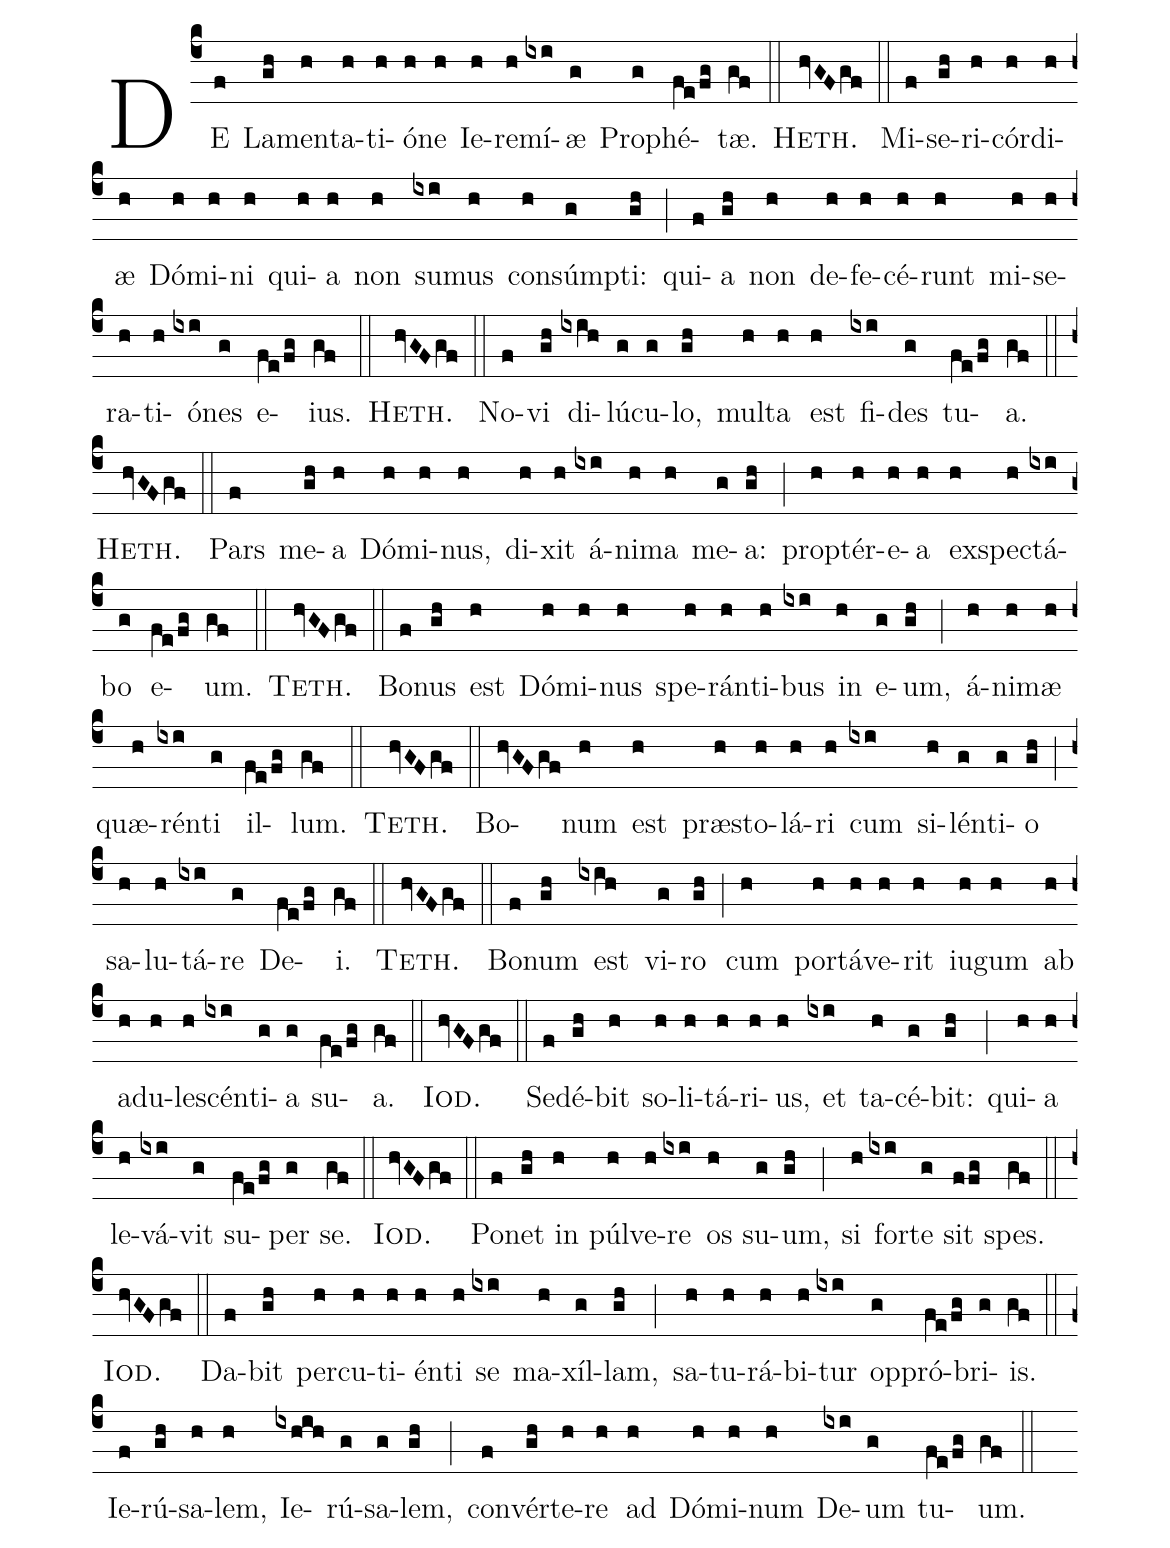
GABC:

%%
(c4)
DE(f) La(gh)men(h)ta(h)ti(h)ó(h)ne(h) Ie(h)re(h)mí(ixi)æ(g) Pro(g)phé(fe/fg)tæ.(gf) (::)
<sc>Heth.</sc>(hvGFgf) (::)
Mi(f)se(gh)ri(h)cór(h)di(h)æ(h) Dó(h)mi(h)ni(h) qui(h)a(h) non(h) su(ixi)mus(h) con(h)súmp(g)ti:(gh) (;)
qui(f)a(gh) non(h) de(h)fe(h)cé(h)runt(h) mi(h)se(h)ra(h)ti(h)ó(ixi)nes(g) e(fe/fg)ius.(gf) (::)
<sc>Heth.</sc>(hvGFgf) (::)
No(f)vi(gh) di(ixih)lú(g)cu(g)lo,(gh) mul(h)ta(h) est(h) fi(ixi)des(g) tu(fe/fg)a.(gf) (::)
<sc>Heth.</sc>(hvGFgf) (::)
Pars(f) me(gh)a(h) Dó(h)mi(h)nus,(h) di(h)xit(h) á(ixi)ni(h)ma(h) me(g)a:(gh) (;)
prop(h)tér(h)e(h)a(h) ex(h)spec(h)tá(ixi)bo(g) e(fe/fg)um.(gf) (::)
<sc>Teth.</sc>(hvGFgf) (::)
Bo(f)nus(gh) est(h) Dó(h)mi(h)nus(h) spe(h)rán(h)ti(h)bus(ixi) in(h) e(g)um,(gh) (;)
á(h)ni(h)mæ(h) quæ(h)rén(ixi)ti(g) il(fe/fg)lum.(gf) (::)
<sc>Teth.</sc>(hvGFgf) (::)
Bo(hvGFgf)num(h) est(h) præ(h)sto(h)lá(h)ri(h) cum(ixi) si(h)lén(g)ti(g)o(gh) (;)
sa(h)lu(h)tá(ixi)re(g) De(fe/fg)i.(gf) (::)
<sc>Teth.</sc>(hvGFgf) (::)
Bo(f)num(gh) est(ixih) vi(g)ro(gh) (;)
cum(h) por(h)tá(h)ve(h)rit(h) iu(h)gum(h) ab(h) ad(h)u(h)le(h)scén(ixi)ti(g)a(g) su(fe/fg)a.(gf) (::)
<sc>Iod.</sc>(hvGFgf) (::)
Se(f)dé(gh)bit(h) so(h)li(h)tá(h)ri(h)us,(h) et(ixi) ta(h)cé(g)bit:(gh) (;)
qui(h)a(h) le(h)vá(ixi)vit(g) su(fe/fg)per(g) se.(gf) (::)
<sc>Iod.</sc>(hvGFgf) (::)
Po(f)net(gh) in(h) púl(h)ve(h)re(ixi) os(h) su(g)um,(gh) (;)
si(h) for(ixi)te(g) sit(f/fg) spes.(gf) (::)
<sc>Iod.</sc>(hvGFgf) (::)
Da(f)bit(gh) per(h)cu(h)ti(h)én(h)ti(h) se(ixi) ma(h)xíl(g)lam,(gh) (;)
sa(h)tu(h)rá(h)bi(h)tur(ixi) op(g)pró(fe/fg)bri(g)is.(gf) (::)
Ie(f)rú(gh)sa(h)lem,(h) Ie(ixhih)rú(g)sa(g)lem,(gh) (;)
con(f)vér(gh)te(h)re(h) ad(h) Dó(h)mi(h)num(h) De(ixi)um(g) tu(fe/fg)um.(gf) (::)
